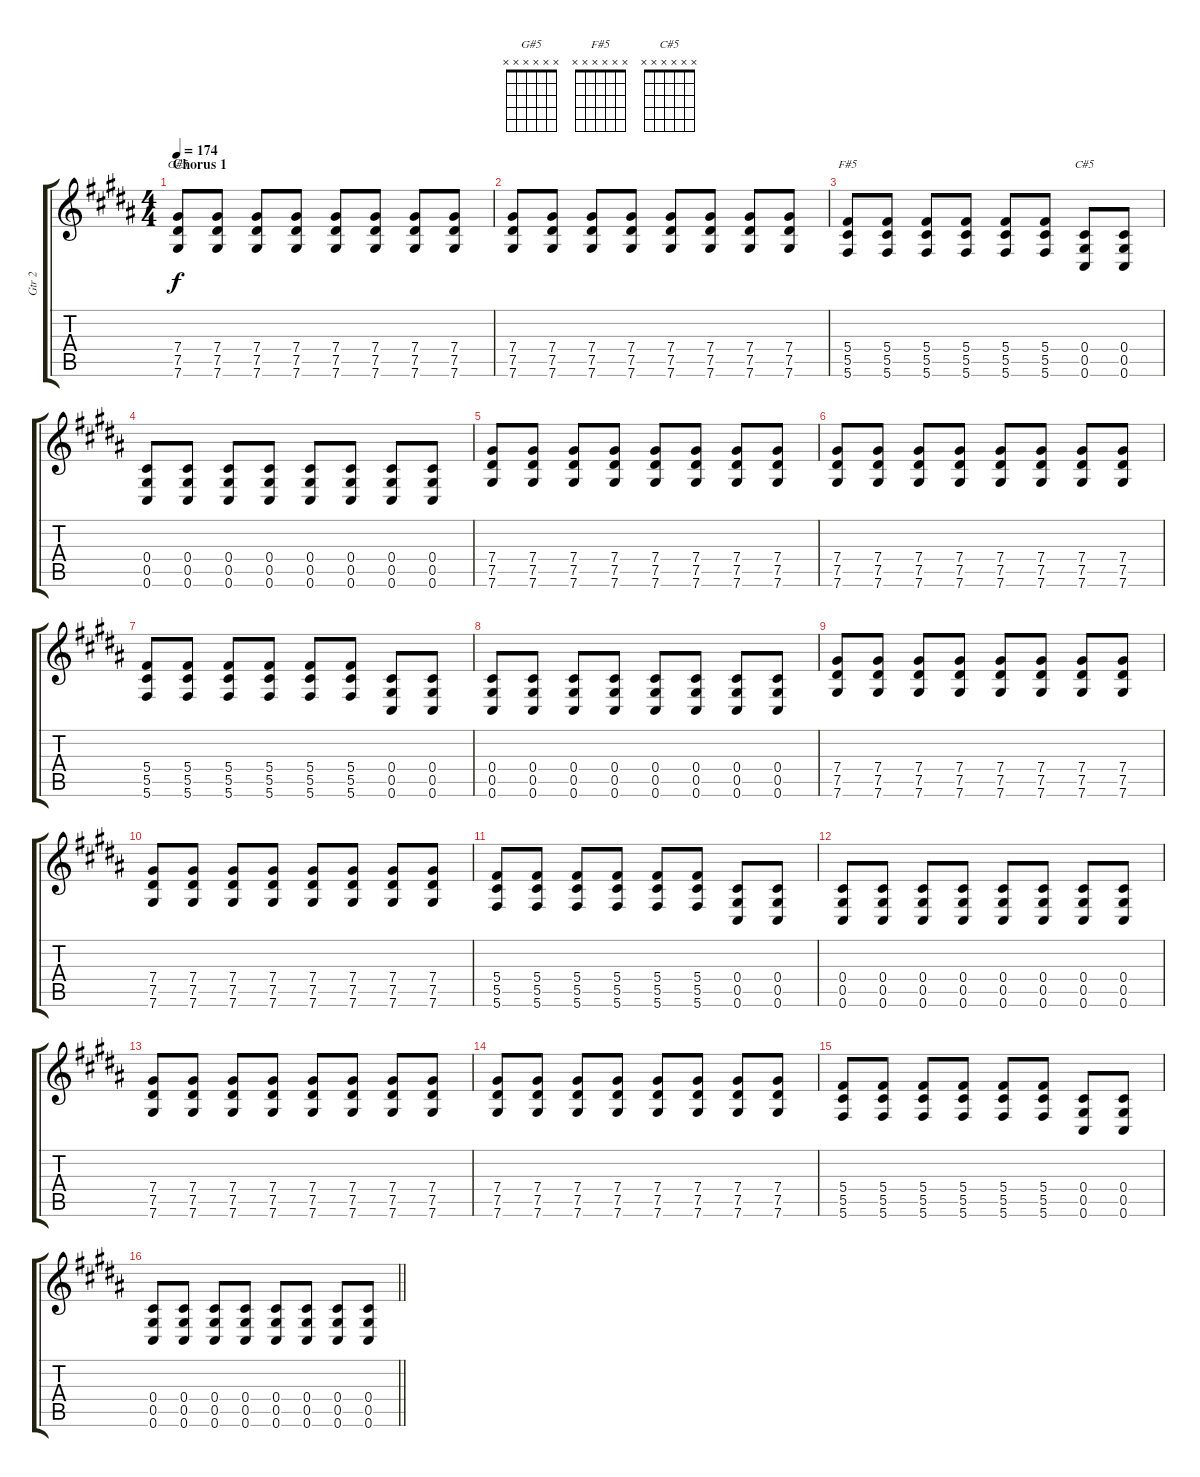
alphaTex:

\track ("Gtr 2" "Gtr 2") {instrument electricguitarjazz}
\staff {score tabs}
\tuning (Eb4 Bb3 Gb3 Db3 Ab2 Db2) {hide}
\chord ("G#5" x x x x x x)
\chord ("F#5" x x x x x x)
\chord ("C#5" x x x x x x)
\ts (4 4)
\section ("" "Chorus 1")
\tempo 174
\clef g2
\ks g#minor
(7.4 7.5 7.6).8{ch "G#5" dy f instrument distortionguitar} (7.4 7.5 7.6).8 (7.4 7.5 7.6).8 (7.4 7.5 7.6).8 (7.4 7.5 7.6).8 (7.4 7.5 7.6).8 (7.4 7.5 7.6).8 (7.4 7.5 7.6).8 |
(7.4 7.5 7.6).8 (7.4 7.5 7.6).8 (7.4 7.5 7.6).8 (7.4 7.5 7.6).8 (7.4 7.5 7.6).8 (7.4 7.5 7.6).8 (7.4 7.5 7.6).8 (7.4 7.5 7.6).8 |
(5.4 5.5 5.6).8{ch "F#5"} (5.4 5.5 5.6).8 (5.4 5.5 5.6).8 (5.4 5.5 5.6).8 (5.4 5.5 5.6).8 (5.4 5.5 5.6).8 (0.4 0.5 0.6).8{ch "C#5"} (0.4 0.5 0.6).8 |
(0.4 0.5 0.6).8 (0.4 0.5 0.6).8 (0.4 0.5 0.6).8 (0.4 0.5 0.6).8 (0.4 0.5 0.6).8 (0.4 0.5 0.6).8 (0.4 0.5 0.6).8 (0.4 0.5 0.6).8 |
(7.4 7.5 7.6).8 (7.4 7.5 7.6).8 (7.4 7.5 7.6).8 (7.4 7.5 7.6).8 (7.4 7.5 7.6).8 (7.4 7.5 7.6).8 (7.4 7.5 7.6).8 (7.4 7.5 7.6).8 |
(7.4 7.5 7.6).8 (7.4 7.5 7.6).8 (7.4 7.5 7.6).8 (7.4 7.5 7.6).8 (7.4 7.5 7.6).8 (7.4 7.5 7.6).8 (7.4 7.5 7.6).8 (7.4 7.5 7.6).8 |
(5.4 5.5 5.6).8 (5.4 5.5 5.6).8 (5.4 5.5 5.6).8 (5.4 5.5 5.6).8 (5.4 5.5 5.6).8 (5.4 5.5 5.6).8 (0.4 0.5 0.6).8 (0.4 0.5 0.6).8 |
(0.4 0.5 0.6).8 (0.4 0.5 0.6).8 (0.4 0.5 0.6).8 (0.4 0.5 0.6).8 (0.4 0.5 0.6).8 (0.4 0.5 0.6).8 (0.4 0.5 0.6).8 (0.4 0.5 0.6).8 |
(7.4 7.5 7.6).8 (7.4 7.5 7.6).8 (7.4 7.5 7.6).8 (7.4 7.5 7.6).8 (7.4 7.5 7.6).8 (7.4 7.5 7.6).8 (7.4 7.5 7.6).8 (7.4 7.5 7.6).8 |
(7.4 7.5 7.6).8 (7.4 7.5 7.6).8 (7.4 7.5 7.6).8 (7.4 7.5 7.6).8 (7.4 7.5 7.6).8 (7.4 7.5 7.6).8 (7.4 7.5 7.6).8 (7.4 7.5 7.6).8 |
(5.4 5.5 5.6).8 (5.4 5.5 5.6).8 (5.4 5.5 5.6).8 (5.4 5.5 5.6).8 (5.4 5.5 5.6).8 (5.4 5.5 5.6).8 (0.4 0.5 0.6).8 (0.4 0.5 0.6).8 |
(0.4 0.5 0.6).8 (0.4 0.5 0.6).8 (0.4 0.5 0.6).8 (0.4 0.5 0.6).8 (0.4 0.5 0.6).8 (0.4 0.5 0.6).8 (0.4 0.5 0.6).8 (0.4 0.5 0.6).8 |
(7.4 7.5 7.6).8 (7.4 7.5 7.6).8 (7.4 7.5 7.6).8 (7.4 7.5 7.6).8 (7.4 7.5 7.6).8 (7.4 7.5 7.6).8 (7.4 7.5 7.6).8 (7.4 7.5 7.6).8 |
(7.4 7.5 7.6).8 (7.4 7.5 7.6).8 (7.4 7.5 7.6).8 (7.4 7.5 7.6).8 (7.4 7.5 7.6).8 (7.4 7.5 7.6).8 (7.4 7.5 7.6).8 (7.4 7.5 7.6).8 |
(5.4 5.5 5.6).8 (5.4 5.5 5.6).8 (5.4 5.5 5.6).8 (5.4 5.5 5.6).8 (5.4 5.5 5.6).8 (5.4 5.5 5.6).8 (0.4 0.5 0.6).8 (0.4 0.5 0.6).8 |
\barLineRight lightlight
(0.4 0.5 0.6).8 (0.4 0.5 0.6).8 (0.4 0.5 0.6).8 (0.4 0.5 0.6).8 (0.4 0.5 0.6).8 (0.4 0.5 0.6).8 (0.4 0.5 0.6).8 (0.4 0.5 0.6).8
